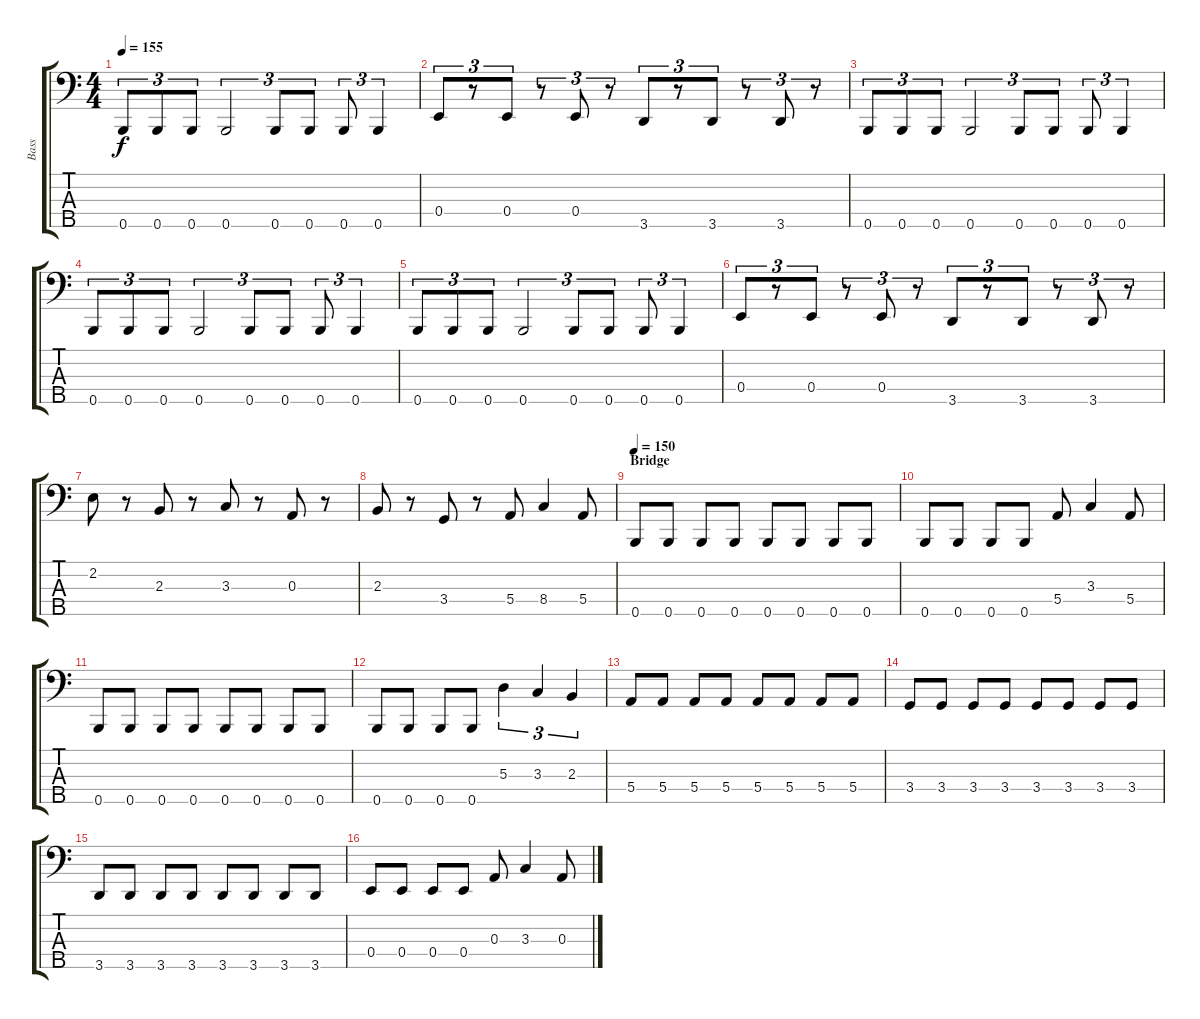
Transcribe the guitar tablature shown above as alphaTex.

\track ("Bass" "Bass") {instrument electricbassfinger}
\staff {score tabs}
\tuning (G2 D2 A1 E1 B0) {hide}
\ts (4 4)
\tempo 155
\clef f4
\ks c
0.5.8{tu (3 2) dy f} 0.5.8{tu (3 2)} 0.5.8{tu (3 2)} 0.5.2{tu (3 2)} 0.5.8{tu (3 2)} 0.5.8{tu (3 2)} 0.5.8{tu (3 2)} 0.5.4{tu (3 2)} |
0.4.8{tu (3 2)} r.8{tu (3 2)} 0.4.8{tu (3 2)} r.8{tu (3 2)} 0.4.8{tu (3 2)} r.8{tu (3 2)} 3.5.8{tu (3 2)} r.8{tu (3 2)} 3.5.8{tu (3 2)} r.8{tu (3 2)} 3.5.8{tu (3 2)} r.8{tu (3 2)} |
0.5.8{tu (3 2)} 0.5.8{tu (3 2)} 0.5.8{tu (3 2)} 0.5.2{tu (3 2)} 0.5.8{tu (3 2)} 0.5.8{tu (3 2)} 0.5.8{tu (3 2)} 0.5.4{tu (3 2)} |
0.5.8{tu (3 2)} 0.5.8{tu (3 2)} 0.5.8{tu (3 2)} 0.5.2{tu (3 2)} 0.5.8{tu (3 2)} 0.5.8{tu (3 2)} 0.5.8{tu (3 2)} 0.5.4{tu (3 2)} |
0.5.8{tu (3 2)} 0.5.8{tu (3 2)} 0.5.8{tu (3 2)} 0.5.2{tu (3 2)} 0.5.8{tu (3 2)} 0.5.8{tu (3 2)} 0.5.8{tu (3 2)} 0.5.4{tu (3 2)} |
0.4.8{tu (3 2)} r.8{tu (3 2)} 0.4.8{tu (3 2)} r.8{tu (3 2)} 0.4.8{tu (3 2)} r.8{tu (3 2)} 3.5.8{tu (3 2)} r.8{tu (3 2)} 3.5.8{tu (3 2)} r.8{tu (3 2)} 3.5.8{tu (3 2)} r.8{tu (3 2)} |
2.2.8 r.8 2.3.8 r.8 3.3.8 r.8 0.3.8 r.8 |
2.3.8 r.8 3.4.8 r.8 5.4.8 8.4.4 5.4.8 |
\section ("" "Bridge")
\tempo 150
0.5.8 0.5.8 0.5.8 0.5.8 0.5.8 0.5.8 0.5.8 0.5.8 |
0.5.8 0.5.8 0.5.8 0.5.8 5.4.8 3.3.4 5.4.8 |
0.5.8 0.5.8 0.5.8 0.5.8 0.5.8 0.5.8 0.5.8 0.5.8 |
0.5.8 0.5.8 0.5.8 0.5.8 5.3.4{tu (3 2)} 3.3.4{tu (3 2)} 2.3.4{tu (3 2)} |
5.4.8 5.4.8 5.4.8 5.4.8 5.4.8 5.4.8 5.4.8 5.4.8 |
3.4.8 3.4.8 3.4.8 3.4.8 3.4.8 3.4.8 3.4.8 3.4.8 |
3.5.8 3.5.8 3.5.8 3.5.8 3.5.8 3.5.8 3.5.8 3.5.8 |
0.4.8 0.4.8 0.4.8 0.4.8 0.3.8 3.3.4 0.3.8
